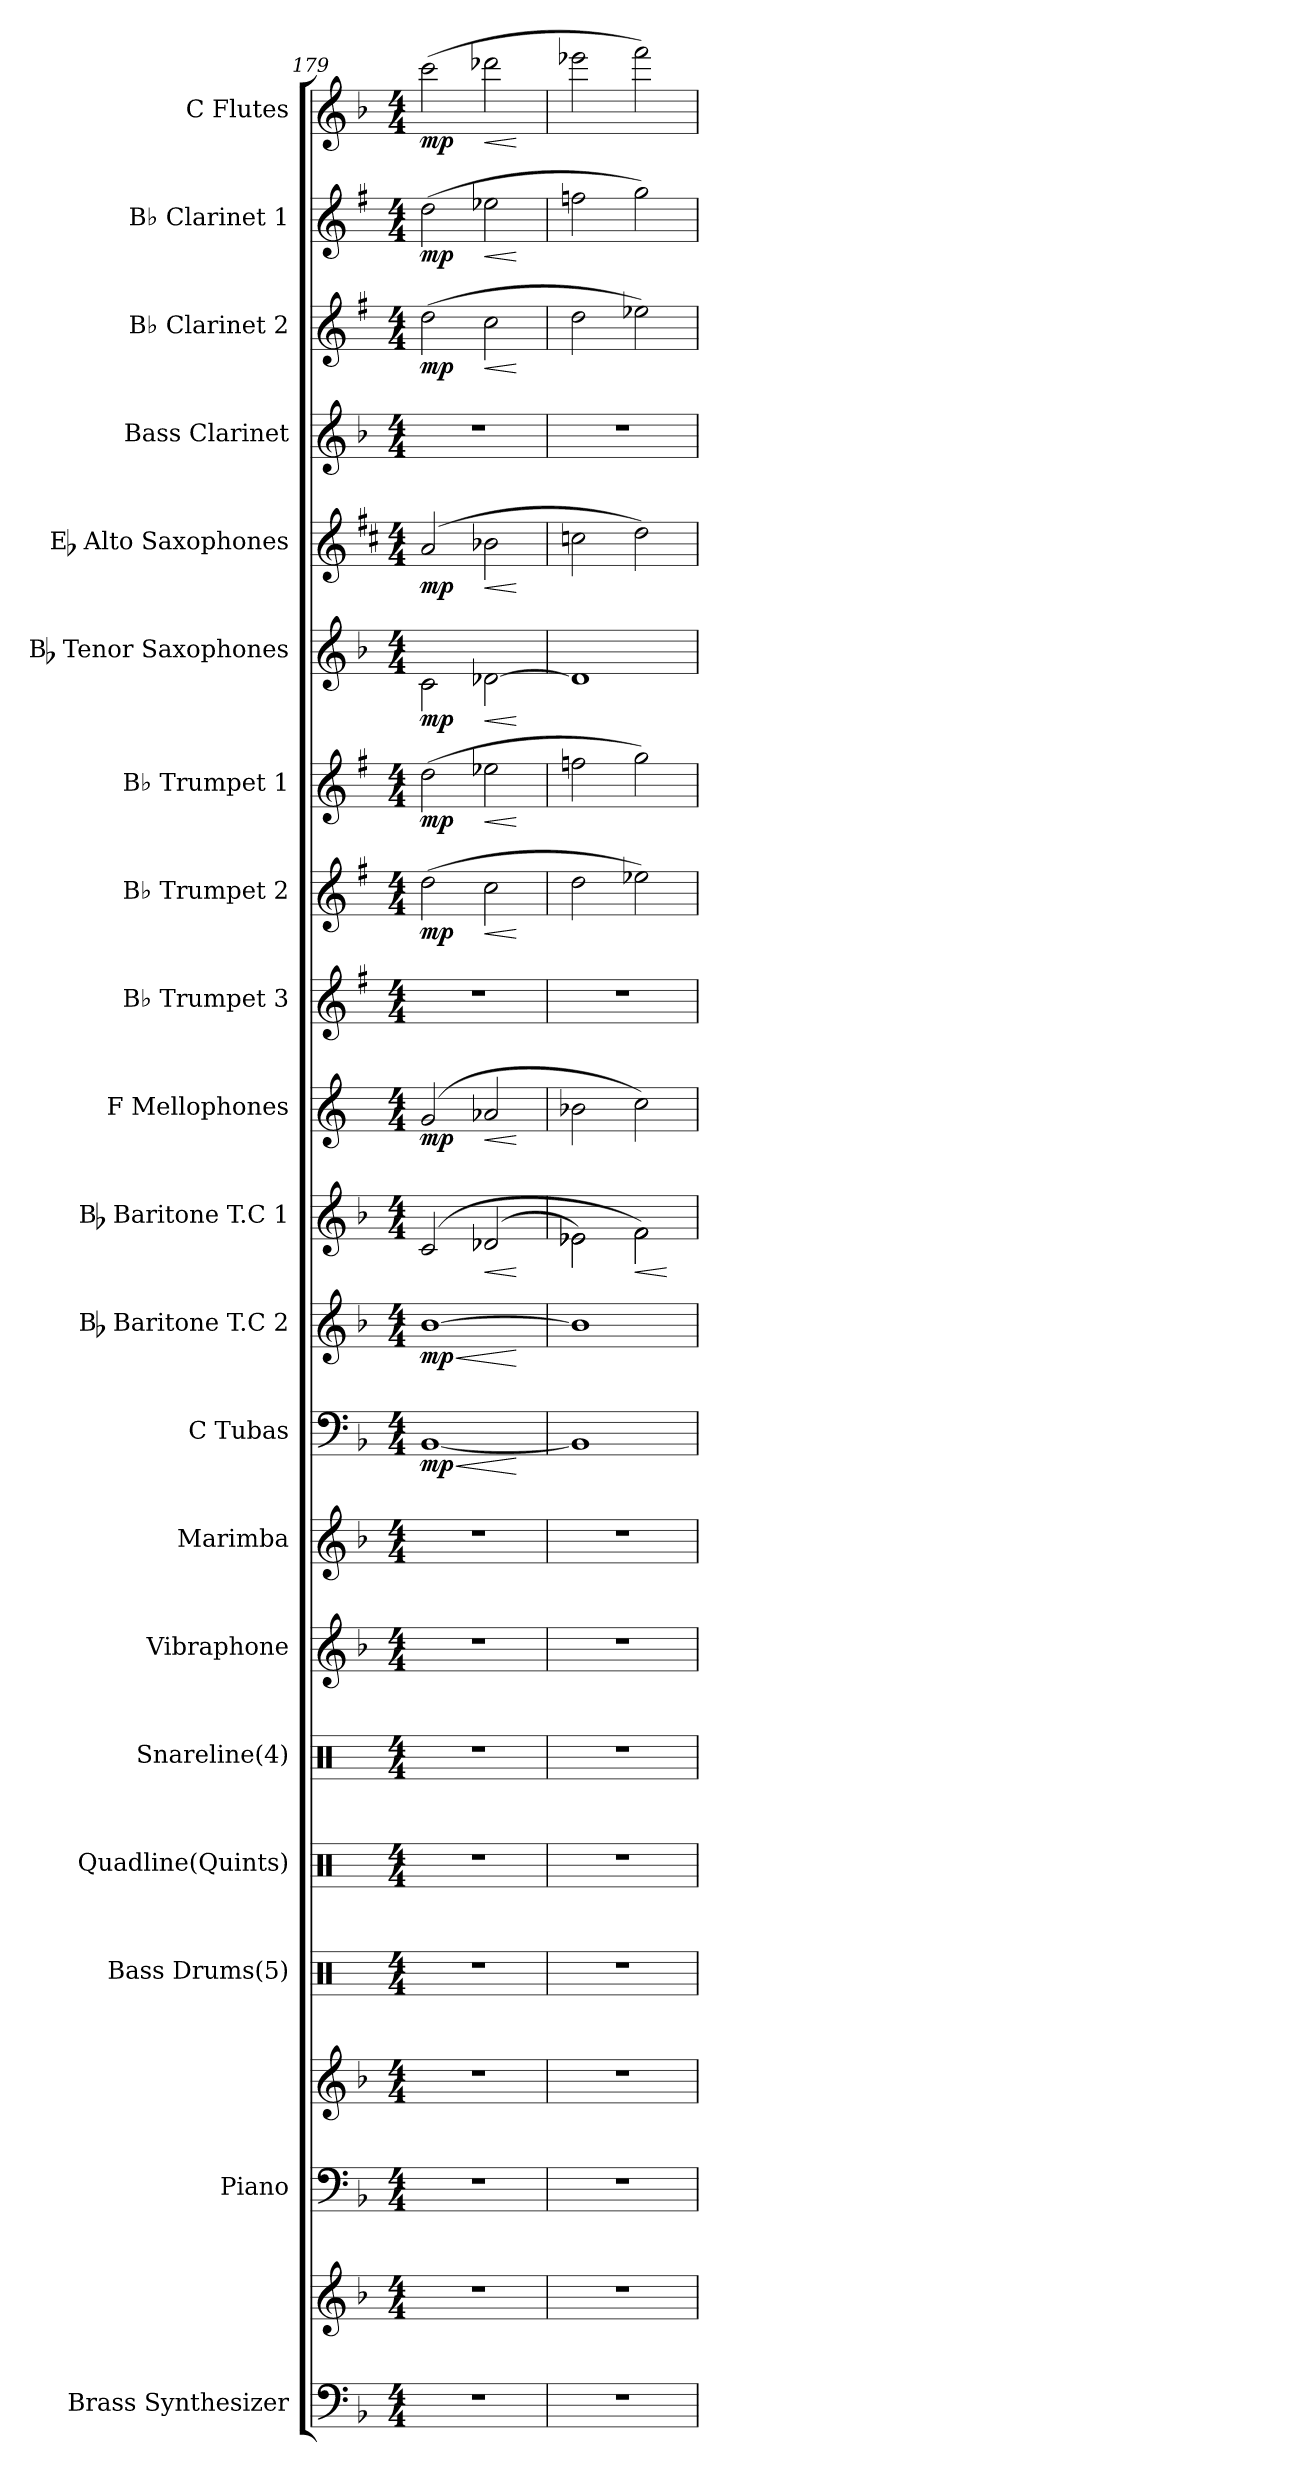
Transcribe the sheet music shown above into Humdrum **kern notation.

**kern	**kern	**kern	**kern	**kern	**kern	**kern	**kern	**kern	**kern	**dynam	**kern	**dynam	**kern	**dynam	**kern	**dynam	**kern	**kern	**dynam	**kern	**dynam	**kern	**dynam	**kern	**dynam	**kern	**kern	**dynam	**kern	**dynam	**kern	**dynam
*part20	*part20	*part19	*part19	*part18	*part17	*part16	*part15	*part14	*part13	*part13	*part12	*part12	*part11	*part11	*part10	*part10	*part9	*part8	*part8	*part7	*part7	*part6	*part6	*part5	*part5	*part4	*part3	*part3	*part2	*part2	*part1	*part1
*staff22	*staff21	*staff20	*staff19	*staff18	*staff17	*staff16	*staff15	*staff14	*staff13	*staff13	*staff12	*staff12	*staff11	*staff11	*staff10	*staff10	*staff9	*staff8	*staff8	*staff7	*staff7	*staff6	*staff6	*staff5	*staff5	*staff4	*staff3	*staff3	*staff2	*staff2	*staff1	*staff1
*I"Brass Synthesizer	*	*I"Piano	*	*I"Bass Drums(5)	*I"Quadline(Quints)	*I"Snareline(4)	*I"Vibraphone	*I"Marimba	*I"C Tubas	*	*I"Bb Baritone T.C 2	*	*I"Bb Baritone T.C 1	*	*I"F Mellophones	*	*I"B♭ Trumpet 3	*I"B♭ Trumpet 2	*	*I"B♭ Trumpet 1	*	*I"Bb Tenor Saxophones	*	*I"Eb Alto Saxophones	*	*I"Bass Clarinet	*I"B♭ Clarinet 2	*	*I"B♭ Clarinet 1	*	*I"C Flutes	*
*I'Synth.	*	*I'Pno.	*	*I'BD	*	*	*	*I'Marimba	*I'Tubas	*	*I'Baritone T.C 2	*	*I'Baritone T.C 1	*	*I'Mello	*	*I'B♭ Tpt. 3	*I'B♭ Tpt. 2	*	*I'B♭ Tpt. 1	*	*I'Tenor Saxes	*	*I'Alto Saxes	*	*I'B. Cl.	*I'B♭ Cl. 2	*	*I'B♭ Cl. 1	*	*I'Flutes	*
*clefF4	*clefG2	*clefF4	*clefG2	*clefX	*clefX	*clefX	*clefG2	*clefG2	*clefF4	*	*clefG2	*	*clefG2	*	*clefG2	*	*clefG2	*clefG2	*	*clefG2	*	*clefG2	*	*clefG2	*	*clefG2	*clefG2	*	*clefG2	*	*clefG2	*
*	*	*	*	*	*	*	*	*	*	*	*ITrd8c14	*	*ITrd8c14	*	*ITrd4c7	*	*ITrd1c2	*ITrd1c2	*	*ITrd1c2	*	*ITrd8c14	*	*ITrd5c9	*	*ITrd8c14	*ITrd1c2	*	*ITrd1c2	*	*	*
*k[b-]	*k[b-]	*k[b-]	*k[b-]	*k[]	*k[]	*k[]	*k[b-]	*k[b-]	*k[b-]	*	*k[b-]	*	*k[b-]	*	*k[b-]	*	*k[b-]	*k[b-]	*	*k[b-]	*	*k[b-]	*	*k[b-]	*	*k[b-]	*k[b-]	*	*k[b-]	*	*k[b-]	*
*M4/4	*M4/4	*M4/4	*M4/4	*M4/4	*M4/4	*M4/4	*M4/4	*M4/4	*M4/4	*	*M4/4	*	*M4/4	*	*M4/4	*	*M4/4	*M4/4	*	*M4/4	*	*M4/4	*	*M4/4	*	*M4/4	*M4/4	*	*M4/4	*	*M4/4	*
=179	=179	=179	=179	=179	=179	=179	=179	=179	=179	=179	=179	=179	=179	=179	=179	=179	=179	=179	=179	=179	=179	=179	=179	=179	=179	=179	=179	=179	=179	=179	=179	=179
!	!	!	!	!	!	!	!	!	!	!LO:HP:b	!	!LO:HP:b	!	!	!	!	!	!	!	!	!	!	!	!	!	!	!	!	!	!	!	!
!	!	!	!	!	!	!	!	!	!	!LO:DY:n=1:b	!	!LO:DY:n=1:b	!	!LO:DY:b	!	!	!	!	!	!	!	!	!	!	!	!	!	!	!	!	!	!
!	!	!	!	!	!	!	!	!	!	!	!	!	!	!LO:DY:n=1:b	!	!LO:DY:b	!	!	!LO:DY:b	!	!LO:DY:b	!	!LO:DY:b	!	!LO:DY:b	!	!	!LO:DY:b	!	!LO:DY:b	!	!LO:DY:b
1r	1r	1r	1r	1r	1r	1r	1r	1r	[1BB-	< mp	[1B-	< mp	(2C/	mp mp	(2c/	mp	1r	(2cc\	mp	(2cc\	mp	2C\	mp	(2c/	mp	1r	(2cc\	mp	(2cc\	mp	(2ccc\	mp
!	!	!	!	!	!	!	!	!	!	!	!	!	!	!LO:HP:b	!	!	!	!	!	!	!	!	!	!	!	!	!	!	!	!	!	!
!	!	!	!	!	!	!	!	!	!	!	!	!	!	!LO:HP:n=1:b	!	!LO:HP:b	!	!	!LO:HP:b	!	!LO:HP:b	!	!LO:HP:b	!	!LO:HP:b	!	!	!LO:HP:b	!	!LO:HP:b	!	!LO:HP:b
.	.	.	.	.	.	.	.	.	.	.	.	.	(2D-X/	< <	2d-X/	<	.	2b-\	<	2dd-X\	<	[2D-X\	<	2d-X\	<	.	2b-\	<	2dd-X\	<	2ddd-X\	<
.	.	.	.	.	.	.	.	.	.	[	.	[	.	[	.	[	.	.	[	.	[	.	[	.	[	.	.	[	.	[	.	[
=180	=180	=180	=180	=180	=180	=180	=180	=180	=180	=180	=180	=180	=180	=180	=180	=180	=180	=180	=180	=180	=180	=180	=180	=180	=180	=180	=180	=180	=180	=180	=180	=180
*	*	*	*	*	*	*	*	*	*	*	*	*	*^	*	*	*	*	*	*	*	*	*	*	*	*	*	*	*	*	*	*	*
1r	1r	1r	1r	1r	1r	1r	1r	1r	1BB-]	.	1B-]	.	2E-X\)	2E-\	.	2e-X\	.	1r	2cc\	.	2ee-X\	.	1D-]	.	2e-X\	.	1r	2cc\	.	2ee-X\	.	2eee-X\	.
!	!	!	!	!	!	!	!	!	!	!	!	!	!	!	!LO:HP:n=1:b	!	!	!	!	!	!	!	!	!	!	!	!	!	!	!	!	!	!
.	.	.	.	.	.	.	.	.	.	.	.	.	2F\)	2F\	[ <	2f\)	.	.	2dd-X\)	.	2ff\)	.	.	.	2f\)	.	.	2dd-X\)	.	2ff\)	.	2fff\)	.
*	*	*	*	*	*	*	*	*	*	*	*	*	*v	*v	*	*	*	*	*	*	*	*	*	*	*	*	*	*	*	*	*	*	*
.	.	.	.	.	.	.	.	.	.	.	.	.	.	[	.	.	.	.	.	.	.	.	.	.	.	.	.	.	.	.	.	.
=	=	=	=	=	=	=	=	=	=	=	=	=	=	=	=	=	=	=	=	=	=	=	=	=	=	=	=	=	=	=	=	=
*-	*-	*-	*-	*-	*-	*-	*-	*-	*-	*-	*-	*-	*-	*-	*-	*-	*-	*-	*-	*-	*-	*-	*-	*-	*-	*-	*-	*-	*-	*-	*-	*-
